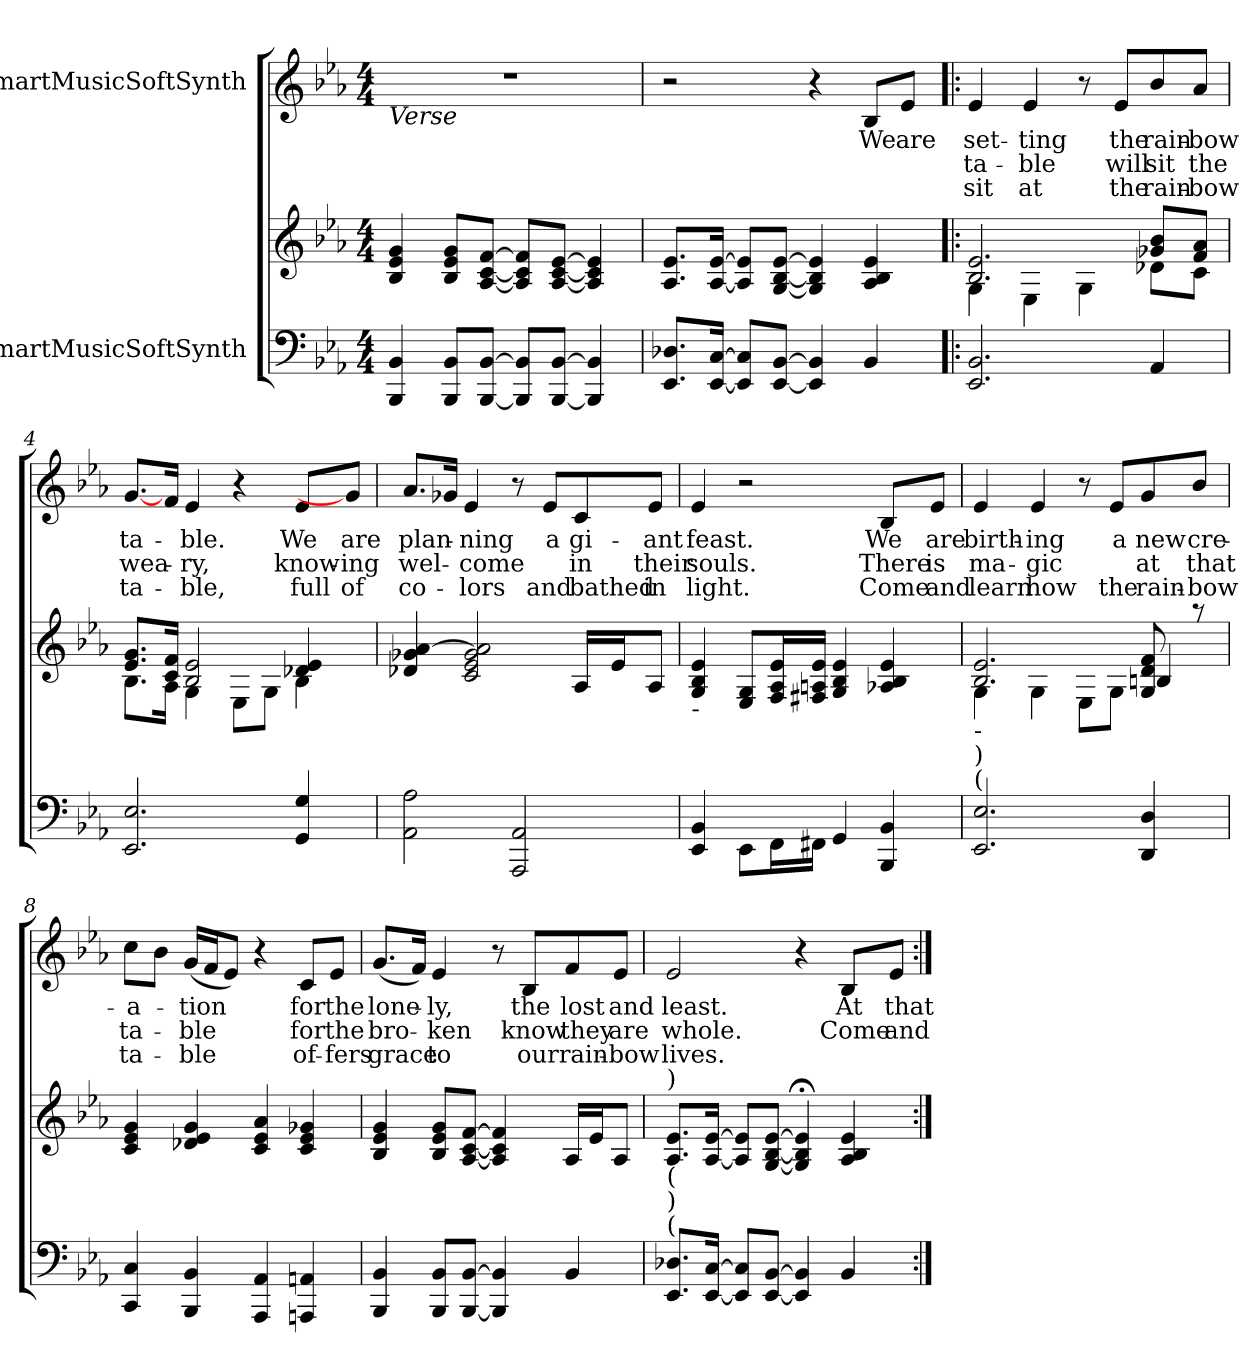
**kern	**kern	**kern	**text	**text	**text
*part2	*part2	*part1	*part1	*part1	*part1
*staff3	*staff2	*staff1	*staff1	*staff1	*staff1
*I"SmartMusicSoftSynth	*	*I"SmartMusicSoftSynth	*	*	*
*clefF4	*clefG2	*clefG2	*	*	*
*k[b-e-a-]	*k[b-e-a-]	*k[b-e-a-]	*	*	*
*M4/4	*M4/4	*M4/4	*	*	*
=1	=1	=1	=1	=1	=1
!	!	!LO:TX:b:i:t=Verse	!	!	!
4BBB-/ 4BB-/	4B-/ 4e-/ 4g/	1r	.	.	.
8BBB-/ 8BB-/L	8B-/ 8e-/ 8g/L	.	.	.	.
[8BBB-/ [8BB-/J	[8A-/ [8c/ [8f/J	.	.	.	.
8BBB-/] 8BB-/]L	8A-/] 8c/] 8f/]L	.	.	.	.
[8BBB-/ [8BB-/J	[8A-/ [8c/ [8e-/J	.	.	.	.
4BBB-/] 4BB-/]	4A-/] 4c/] 4e-/]	.	.	.	.
=2	=2	=2	=2	=2	=2
8.EE-/ 8.D-X/L	8.A-/ 8.e-/L	2r	.	.	.
[16EE-/ [16C/Jk	[16A-/ [16e-/Jk	.	.	.	.
8EE-/] 8C/]L	8A-/] 8e-/]L	.	.	.	.
[8EE-/ [8BB-/J	[8G/ [8B-/ [8e-/J	.	.	.	.
4EE-/] 4BB-/]	4G/] 4B-/] 4e-/]	4r	.	.	.
!	!	!	!LO:LY:b	!	!
4BB-/	4A-/ 4B-/ 4e-/	8B-/L	We	.	.
!	!	!	!LO:LY:b	!	!
.	.	8e-/J	are	.	.
=3!|:	=3!|:	=3!|:	=3!|:	=3!|:	=3!|:
*	*^	*	*	*	*
!	!	!	!	!LO:LY:b	!LO:LY:b	!LO:LY:b
2.EE-/ 2.BB-/	2.B-/ 2.e-/	4G\	4e-/	set-	ta-	sit
!	!	!	!	!LO:LY:b	!LO:LY:b	!LO:LY:b
.	.	4E-\	4e-/	-ting	-ble	at
.	.	4G\	8r	.	.	.
!	!	!	!	!LO:LY:b	!LO:LY:b	!LO:LY:b
.	.	.	8e-/L	the	will	the
!	!	!	!	!LO:LY:b	!LO:LY:b	!LO:LY:b
4AA-/	8g-X/ 8b-/L	8d-X\L	8b-/	rain-	sit	rain-
!	!	!	!	!LO:LY:b	!LO:LY:b	!LO:LY:b
.	8f/ 8a-/J	8c\J	8a-/J	-bow	the	-bow
!!LO:LB:g=z
=4	=4	=4	=4	=4	=4	=4
!	!	!	!	!LO:LY:b	!LO:LY:b	!LO:LY:b
2.EE-/ 2.E-/	8.e-/ 8.g/L	8.B-\L	[8.g/L	ta-	wea-	ta-
.	16c/ 16f/Jk	16A-\Jk	16f/Jk	.	.	.
!	!	!	!	!LO:LY:b	!LO:LY:b	!LO:LY:b
.	2B-/ 2e-/	4G\	4e-/	-ble.	-ry,	-ble,
.	.	8E-\L	4r	.	.	.
.	.	8G\J	.	.	.	.
!	!	!	!	!LO:LY:b	!LO:LY:b	!LO:LY:b
4GG/ 4G/	4d-X/ 4e-/	4B-\	8e-/L	We	know-	full
!	!	!	!	!LO:LY:b	!LO:LY:b	!LO:LY:b
.	.	.	8g/J]	are	-ing	of
*	*v	*v	*	*	*	*
!!LO:LB:g=z
=5	=5	=5	=5	=5	=5
!	!	!	!LO:LY:b	!LO:LY:b	!LO:LY:b
2AA-\ 2A-\	4d-X/ 4g-X/ [4a-/	8.a-/L	plan-	wel-	co-
.	.	16g-X/Jk	.	.	.
!	!	!	!LO:LY:b	!LO:LY:b	!LO:LY:b
.	2c/ 2e-/ 2g-/ 2a-/]	4e-/	-ning	-come	-lors
2AAA-/ 2AA-/	.	8r	.	.	.
!	!	!	!LO:LY:b	!	!LO:LY:b
.	.	8e-/L	a	.	and
!	!	!	!LO:LY:b	!LO:LY:b	!LO:LY:b
.	16A-/LL	8c/	gi-	in	bathed
.	16e-/J	.	.	.	.
!	!	!	!LO:LY:b	!LO:LY:b	!LO:LY:b
.	8A-/J	8e-/J	-ant	their	in
=6	=6	=6	=6	=6	=6
!	!LO:TX:b:t=-	!	!	!	!
!	!	!	!LO:LY:b	!LO:LY:b	!LO:LY:b
4EE-/ 4BB-/	4G/ 4B-/ 4e-/	4e-/	feast.	souls.	light.
8EE-\L	8E-/ 8G/L	2r	.	.	.
16FF\L	16F/ 16A-/ 16e-/L	.	.	.	.
16FF#X\JJ	16F#X/ 16An/ 16e-/JJ	.	.	.	.
4GG/	4G/ 4B-/ 4e-/	.	.	.	.
!	!	!	!LO:LY:b	!LO:LY:b	!LO:LY:b
4BBB-/ 4BB-/	4A-X/ 4B-/ 4e-/	8B-/L	We	There	Come
!	!	!	!LO:LY:b	!LO:LY:b	!LO:LY:b
.	.	8e-/J	are	is	and
!!LO:LB:g=z
=7	=7	=7	=7	=7	=7
*	*^	*	*	*	*
!	!LO:TX:b:t=-	!	!	!	!	!
!LO:TX:a:t=(	!	!	!	!	!	!
!LO:TX:a:t=)	!	!	!	!	!	!
!	!	!	!	!LO:LY:b	!LO:LY:b	!LO:LY:b
2.EE-/ 2.E-/	2.B-/ 2.e-/	4G\	4e-/	birth-	ma-	learn
!	!	!	!	!LO:LY:b	!LO:LY:b	!LO:LY:b
.	.	4G\	4e-/	-ing	-gic	how
.	.	8E-\L	8r	.	.	.
!	!	!	!	!LO:LY:b	!	!LO:LY:b
.	.	8G\J	8e-/L	a	.	the
!	!	!	!	!LO:LY:b	!LO:LY:b	!LO:LY:b
4DD/ 4D/	8G/ 8d/ 8f/	4Bn/	8g/	new	at	rain-
!	!	!	!	!LO:LY:b	!LO:LY:b	!LO:LY:b
.	8raa	.	8b-i/J	cre-	that	-bow
*	*v	*v	*	*	*	*
!!LO:LB:g=z
=8	=8	=8	=8	=8	=8
!	!	!	!LO:LY:b	!LO:LY:b	!LO:LY:b
4CC/ 4C/	4c/ 4e-/ 4g/	8cc\L	-a-	ta-	ta-
.	.	8b-\J	.	.	.
!	!	!	!LO:LY:b	!LO:LY:b	!LO:LY:b
4BBB-/ 4BB-/	4d-X/ 4e-/ 4g/	(16g/LL	-tion	-ble	-ble
.	.	16f/J	.	.	.
.	.	8e-/J)	.	.	.
4AAA-/ 4AA-/	4c/ 4e-/ 4a-/	4r	.	.	.
!	!	!	!LO:LY:b	!LO:LY:b	!LO:LY:b
4AAAn/ 4AAn/	4c/ 4e-/ 4g-X/	8c/L	for	for	of-
!	!	!	!LO:LY:b	!LO:LY:b	!LO:LY:b
.	.	8e-/J	the	the	-fers
=9	=9	=9	=9	=9	=9
!	!	!	!LO:LY:b	!LO:LY:b	!LO:LY:b
4BBB-/ 4BB-/	4B-/ 4e-/ 4g/	(8.g/L	lone-	bro-	grace
.	.	16f/Jk)	.	.	.
!	!	!	!LO:LY:b	!LO:LY:b	!LO:LY:b
8BBB-/ 8BB-/L	8B-/ 8e-/ 8g/L	4e-/	-ly,	-ken	to
[8BBB-/ [8BB-/J	[8A-/ [8c/ [8f/J	.	.	.	.
4BBB-/] 4BB-/]	4A-/] 4c/] 4f/]	8r	.	.	.
!	!	!	!LO:LY:b	!LO:LY:b	!LO:LY:b
.	.	8B-/L	the	know	our
!	!	!	!LO:LY:b	!LO:LY:b	!LO:LY:b
4BB-/	16A-/LL	8f/	lost	they	rain-
.	16e-/J	.	.	.	.
!	!	!	!LO:LY:b	!LO:LY:b	!LO:LY:b
.	8A-/J	8e-/J	and	are	-bow
!!LO:LB:g=z
=10	=10	=10	=10	=10	=10
!	!LO:TX:b:t=(	!	!	!	!
!	!LO:TX:a:t=)	!	!	!	!
!LO:TX:a:t=(	!	!	!	!	!
!LO:TX:a:t=)	!	!	!	!	!
!	!	!	!LO:LY:b	!LO:LY:b	!LO:LY:b
8.EE-/ 8.D-X/L	8.A-/ 8.e-/L	2e-/	least.	whole.	lives.
[16EE-/ [16C/Jk	[16A-/ [16e-/Jk	.	.	.	.
8EE-/] 8C/]L	8A-/] 8e-/]L	.	.	.	.
[8EE-/ [8BB-/J	[8G/ [8B-/ [8e-/J	.	.	.	.
4EE-/] 4BB-/]	4G/];< 4B-/];< 4e-/];<	4r	.	.	.
!	!	!	!LO:LY:b	!LO:LY:b	!
4BB-/	4A-/ 4B-/ 4e-/	8B-/L	At	Come	.
!	!	!	!LO:LY:b	!LO:LY:b	!
.	.	8e-/J	that	and	.
=:|!	=:|!	=:|!	=:|!	=:|!	=:|!
*-	*-	*-	*-	*-	*-
